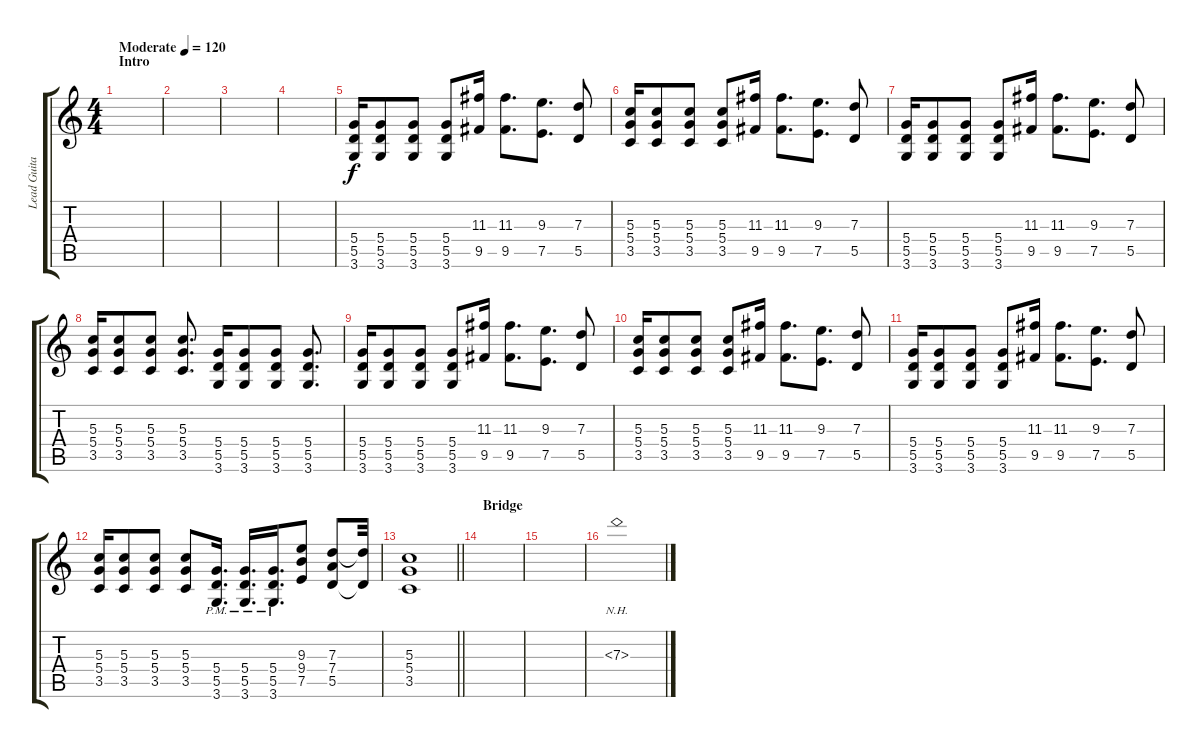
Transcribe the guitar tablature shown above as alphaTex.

\track ("Lead Guitar" "Lead Guita") {instrument overdrivenguitar}
\staff {score tabs}
\tuning (E4 B3 G3 D3 A2 E2) {hide}
\ts (4 4)
\section ("" "Intro")
\tempo (120 "Moderate")
\clef g2
\ks c
|
|
|
|
(5.4 5.5 3.6).16 (5.4 5.5 3.6).8 (5.4 5.5 3.6).8 (5.4 5.5 3.6).8 (11.3 9.5).16 (11.3 9.5).8{d} (9.3 7.5).8{d} (7.3 5.5).8 |
(5.3 5.4 3.5).16 (5.3 5.4 3.5).8 (5.3 5.4 3.5).8 (5.3 5.4 3.5).8 (11.3 9.5).16 (11.3 9.5).8{d} (9.3 7.5).8{d} (7.3 5.5).8 |
(5.4 5.5 3.6).16 (5.4 5.5 3.6).8 (5.4 5.5 3.6).8 (5.4 5.5 3.6).8 (11.3 9.5).16 (11.3 9.5).8{d} (9.3 7.5).8{d} (7.3 5.5).8 |
(5.3 5.4 3.5).16 (5.3 5.4 3.5).8 (5.3 5.4 3.5).8 (5.3 5.4 3.5).8{d} (5.4 5.5 3.6).16 (5.4 5.5 3.6).8 (5.4 5.5 3.6).8 (5.4 5.5 3.6).8{d} |
(5.4 5.5 3.6).16 (5.4 5.5 3.6).8 (5.4 5.5 3.6).8 (5.4 5.5 3.6).8 (11.3 9.5).16 (11.3 9.5).8{d} (9.3 7.5).8{d} (7.3 5.5).8 |
(5.3 5.4 3.5).16 (5.3 5.4 3.5).8 (5.3 5.4 3.5).8 (5.3 5.4 3.5).8 (11.3 9.5).16 (11.3 9.5).8{d} (9.3 7.5).8{d} (7.3 5.5).8 |
(5.4 5.5 3.6).16 (5.4 5.5 3.6).8 (5.4 5.5 3.6).8 (5.4 5.5 3.6).8 (11.3 9.5).16 (11.3 9.5).8{d} (9.3 7.5).8{d} (7.3 5.5).8 |
(5.3 5.4 3.5).16 (5.3 5.4 3.5).8 (5.3 5.4 3.5).8 (5.3 5.4 3.5).8 (5.4{pm} 5.5{pm} 3.6{pm}).16{d} (5.4{pm} 5.5{pm} 3.6{pm}).16{d} (5.4{pm} 5.5{pm} 3.6{pm}).16{d} (9.3 9.4 7.5).8 (7.3 7.4 5.5).8 (7.3{t} 5.5{t}).32 |
\barLineRight lightlight
(5.3 5.4 3.5).1 |
\section ("" "Bridge")
|
|
7.3{nh}.1{volume 16}
